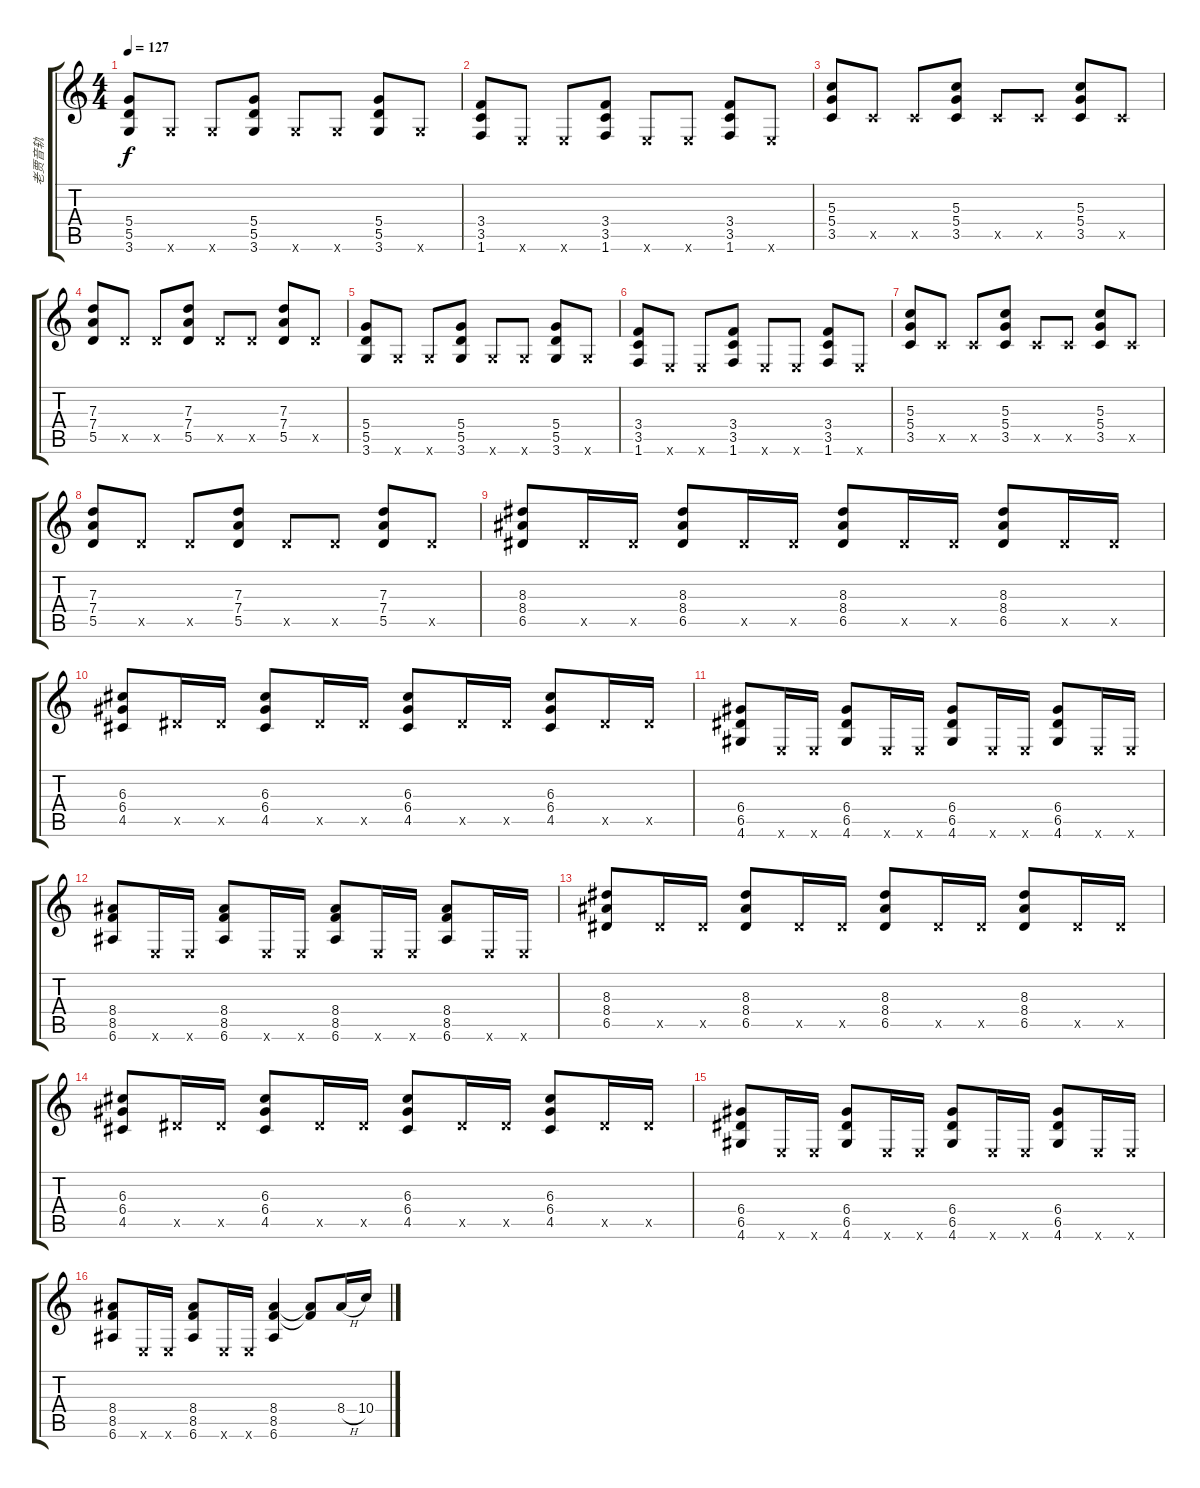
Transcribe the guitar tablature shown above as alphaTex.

\track ("老贾音轨" "老贾音轨") {instrument overdrivenguitar}
\staff {score tabs}
\tuning (E4 B3 G3 D3 A2 E2) {hide}
\ts (4 4)
\tempo 127
\clef g2
\ks c
(5.4 5.5 3.6).8{dy f} 3.6{x}.8 3.6{x}.8 (5.4 5.5 3.6).8 3.6{x}.8 3.6{x}.8 (5.4 5.5 3.6).8 3.6{x}.8 |
(3.4 3.5 1.6).8 0.6{x}.8 0.6{x}.8 (3.4 3.5 1.6).8 0.6{x}.8 0.6{x}.8 (3.4 3.5 1.6).8 0.6{x}.8 |
(5.3 5.4 3.5).8 3.5{x}.8 3.5{x}.8 (5.3 5.4 3.5).8 3.5{x}.8 3.5{x}.8 (5.3 5.4 3.5).8 3.5{x}.8 |
(7.3 7.4 5.5).8 5.5{x}.8 5.5{x}.8 (7.3 7.4 5.5).8 5.5{x}.8 5.5{x}.8 (7.3 7.4 5.5).8 5.5{x}.8 |
(5.4 5.5 3.6).8 3.6{x}.8 3.6{x}.8 (5.4 5.5 3.6).8 3.6{x}.8 3.6{x}.8 (5.4 5.5 3.6).8 3.6{x}.8 |
(3.4 3.5 1.6).8 0.6{x}.8 0.6{x}.8 (3.4 3.5 1.6).8 0.6{x}.8 0.6{x}.8 (3.4 3.5 1.6).8 0.6{x}.8 |
(5.3 5.4 3.5).8 3.5{x}.8 3.5{x}.8 (5.3 5.4 3.5).8 3.5{x}.8 3.5{x}.8 (5.3 5.4 3.5).8 3.5{x}.8 |
(7.3 7.4 5.5).8 5.5{x}.8 5.5{x}.8 (7.3 7.4 5.5).8 5.5{x}.8 5.5{x}.8 (7.3 7.4 5.5).8 5.5{x}.8 |
(8.3 8.4 6.5).8 6.5{x}.16 6.5{x}.16 (8.3 8.4 6.5).8 6.5{x}.16 6.5{x}.16 (8.3 8.4 6.5).8 6.5{x}.16 6.5{x}.16 (8.3 8.4 6.5).8 6.5{x}.16 6.5{x}.16 |
(6.3 6.4 4.5).8 6.5{x}.16 6.5{x}.16 (6.3 6.4 4.5).8 6.5{x}.16 6.5{x}.16 (6.3 6.4 4.5).8 6.5{x}.16 6.5{x}.16 (6.3 6.4 4.5).8 6.5{x}.16 6.5{x}.16 |
(6.4 6.5 4.6).8 0.6{x}.16 0.6{x}.16 (6.4 6.5 4.6).8 0.6{x}.16 0.6{x}.16 (6.4 6.5 4.6).8 0.6{x}.16 0.6{x}.16 (6.4 6.5 4.6).8 0.6{x}.16 0.6{x}.16 |
(8.4 8.5 6.6).8 0.6{x}.16 0.6{x}.16 (8.4 8.5 6.6).8 0.6{x}.16 0.6{x}.16 (8.4 8.5 6.6).8 0.6{x}.16 0.6{x}.16 (8.4 8.5 6.6).8 0.6{x}.16 0.6{x}.16 |
(8.3 8.4 6.5).8 6.5{x}.16 6.5{x}.16 (8.3 8.4 6.5).8 6.5{x}.16 6.5{x}.16 (8.3 8.4 6.5).8 6.5{x}.16 6.5{x}.16 (8.3 8.4 6.5).8 6.5{x}.16 6.5{x}.16 |
(6.3 6.4 4.5).8 6.5{x}.16 6.5{x}.16 (6.3 6.4 4.5).8 6.5{x}.16 6.5{x}.16 (6.3 6.4 4.5).8 6.5{x}.16 6.5{x}.16 (6.3 6.4 4.5).8 6.5{x}.16 6.5{x}.16 |
(6.4 6.5 4.6).8 0.6{x}.16 0.6{x}.16 (6.4 6.5 4.6).8 0.6{x}.16 0.6{x}.16 (6.4 6.5 4.6).8 0.6{x}.16 0.6{x}.16 (6.4 6.5 4.6).8 0.6{x}.16 0.6{x}.16 |
(8.4 8.5 6.6).8 0.6{x}.16 0.6{x}.16 (8.4 8.5 6.6).8 0.6{x}.16 0.6{x}.16 (8.4 8.5 6.6).4 (8.4{t} 8.5{t}).8 8.4{h}.16 10.4.16
